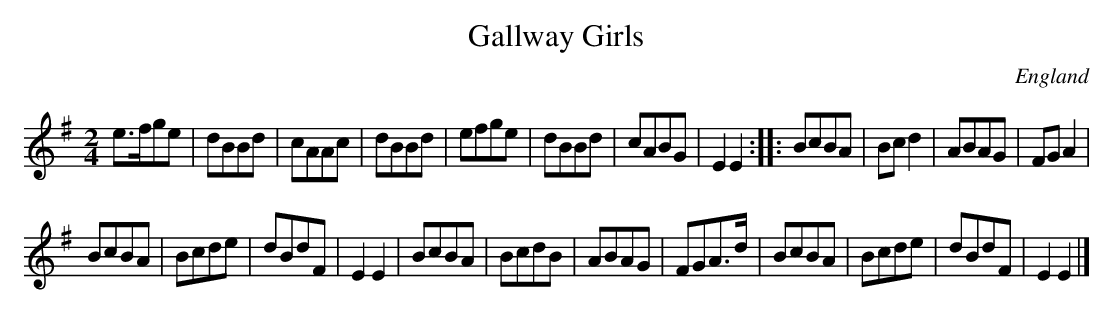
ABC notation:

X:1
T:Gallway Girls
L:1/8
M:2/4
O:England
K:E min
e>fge | dBBd | cAAc | dBBd |   efge | dBBd | cABG | E2E2 :: \
BcBA  | Bcd2 | ABAG | FGA2 | ! BcBA | Bcde | dBdF | E2E2 |\
BcBA  | BcdB | ABAG | FGA>d |  BcBA | Bcde | dBdF | E2E2 |]
